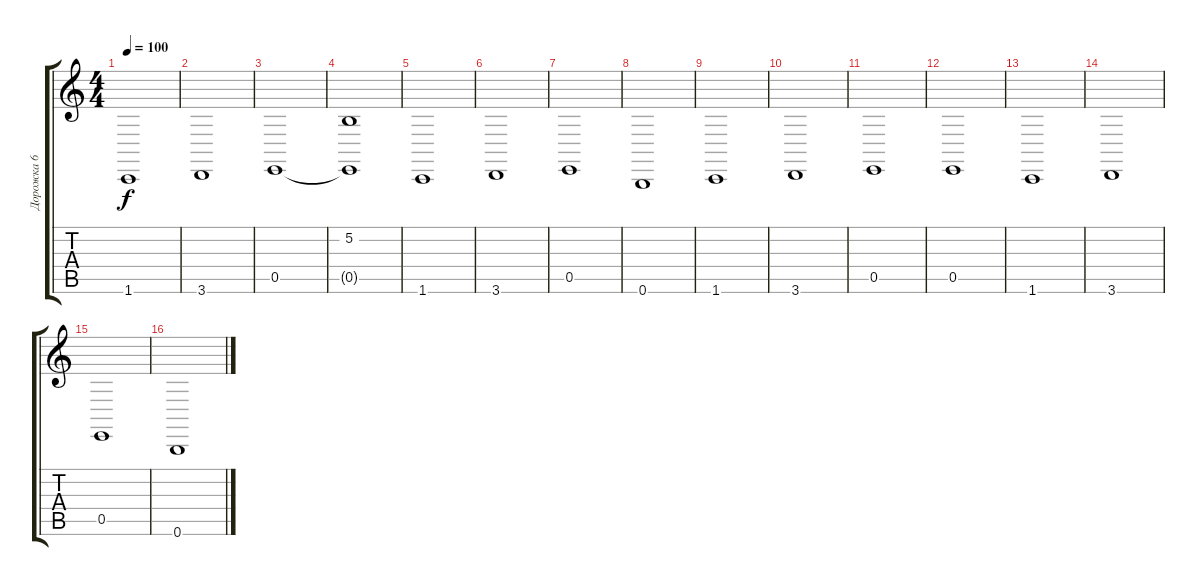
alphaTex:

\track ("Дорожка 6" "Дорожка 6") {instrument pad2warm}
\staff {score tabs}
\tuning (B3 Gb3 D3 A2 E2 B1) {hide}
\ts (4 4)
\tempo 100
\clef g2
\ks c
1.6.1{dy f} |
3.6.1 |
0.5.1 |
(5.2 0.5{t}).1 |
1.6.1 |
3.6.1 |
0.5.1 |
0.6.1 |
1.6.1 |
3.6.1 |
0.5.1 |
0.5.1 |
1.6.1 |
3.6.1 |
0.5.1 |
0.6.1
